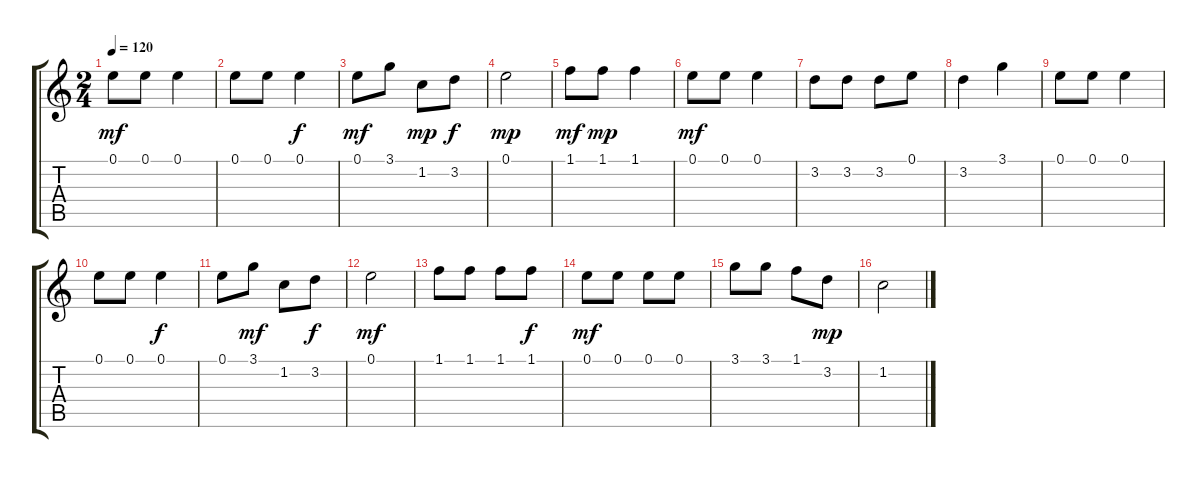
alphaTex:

\track "" {instrument acousticguitarsteel}
\staff {score tabs}
\tuning (E4 B3 G3 D3 A2 E2) {hide}
\ts (2 4)
\tempo 120
\clef g2
\ks c
0.1.8{dy mf} 0.1.8 0.1.4 |
0.1.8 0.1.8 0.1.4{dy f} |
0.1.8{dy mf} 3.1.8 1.2.8{dy mp} 3.2.8{dy f} |
0.1.2{dy mp} |
1.1.8{dy mf} 1.1.8{dy mp} 1.1.4 |
0.1.8{dy mf} 0.1.8 0.1.4 |
3.2.8 3.2.8 3.2.8 0.1.8 |
3.2.4 3.1.4 |
0.1.8 0.1.8 0.1.4 |
0.1.8 0.1.8 0.1.4{dy f} |
0.1.8 3.1.8{dy mf} 1.2.8 3.2.8{dy f} |
0.1.2{dy mf} |
1.1.8 1.1.8 1.1.8 1.1.8{dy f} |
0.1.8{dy mf} 0.1.8 0.1.8 0.1.8 |
3.1.8 3.1.8 1.1.8 3.2.8{dy mp} |
1.2.2
